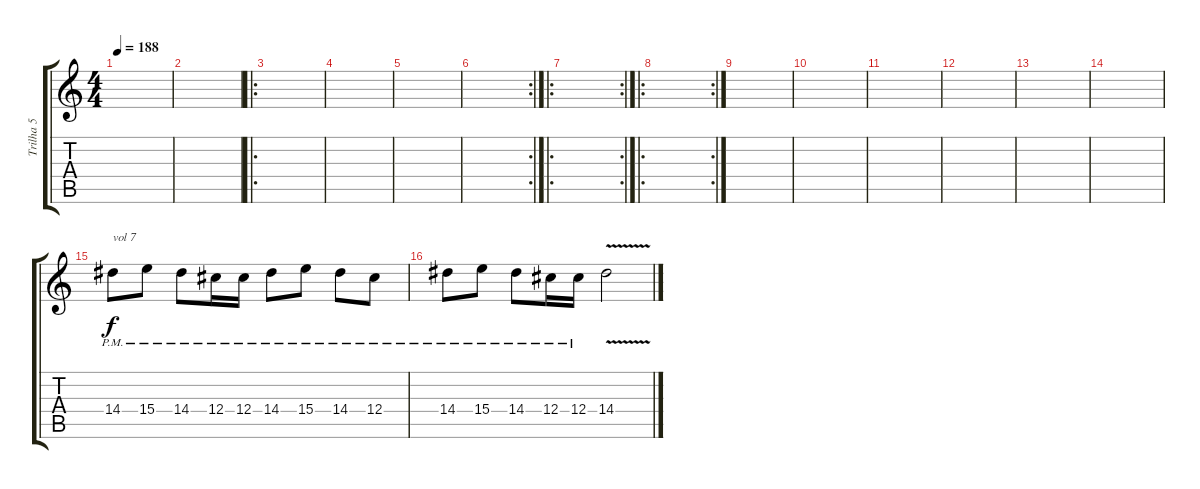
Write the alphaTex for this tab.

\track ("Trilha 5" "Trilha 5") {instrument overdrivenguitar}
\staff {score tabs}
\tuning (Eb4 Bb3 Gb3 Db3 Ab2 Eb2) {hide}
\ts (4 4)
\tempo 188
\clef g2
\ks c
|
|
\ro
|
|
|
\rc 2
|
\ro
\rc 2
|
\ro
\rc 2
|
|
|
|
|
|
|
14.4{pm}.8{txt "vol 7" volume 7} 15.4{pm}.8 14.4{pm}.8 12.4{pm}.16 12.4{pm}.16 14.4{pm}.8 15.4{pm}.8 14.4{pm}.8 12.4{pm}.8 |
14.4{pm}.8 15.4{pm}.8 14.4{pm}.8 12.4{pm}.16 12.4{pm}.16 14.4{v}.2
